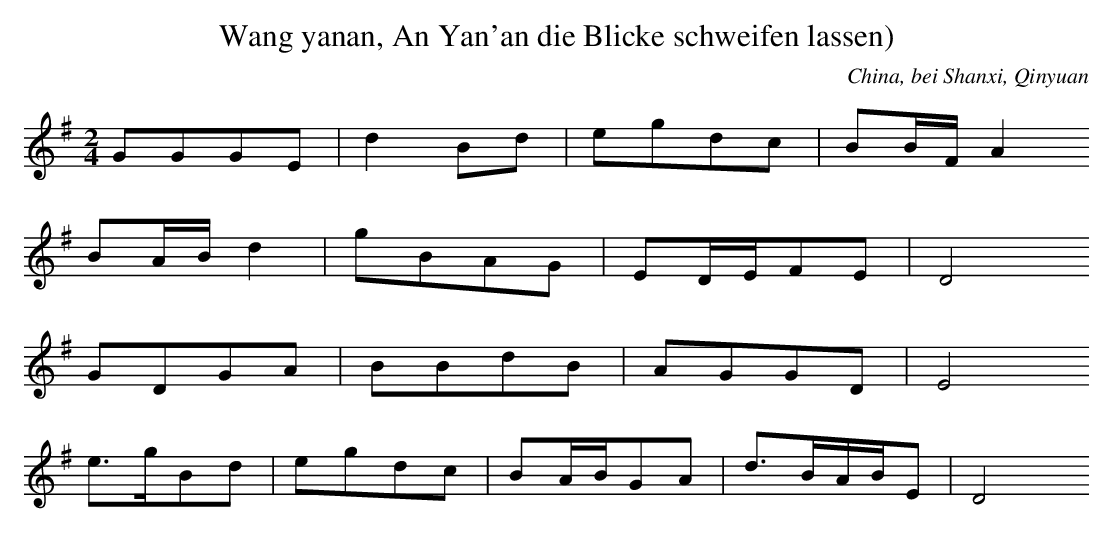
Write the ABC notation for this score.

X:1
T: Wang yanan, An Yan'an die Blicke schweifen lassen)
O: China, bei Shanxi, Qinyuan
M: 2/4
L: 1/16
K: G
G2G2G2E2 | d4B2d2 | e2g2d2c2 | B2BFA4
B2ABd4 | g2B2A2G2 | E2DEF2E2 | D8
G2D2G2A2 | B2B2d2B2 | A2G2G2D2 | E8
e3gB2d2 | e2g2d2c2 | B2ABG2A2 | d3BABE2 | D8
